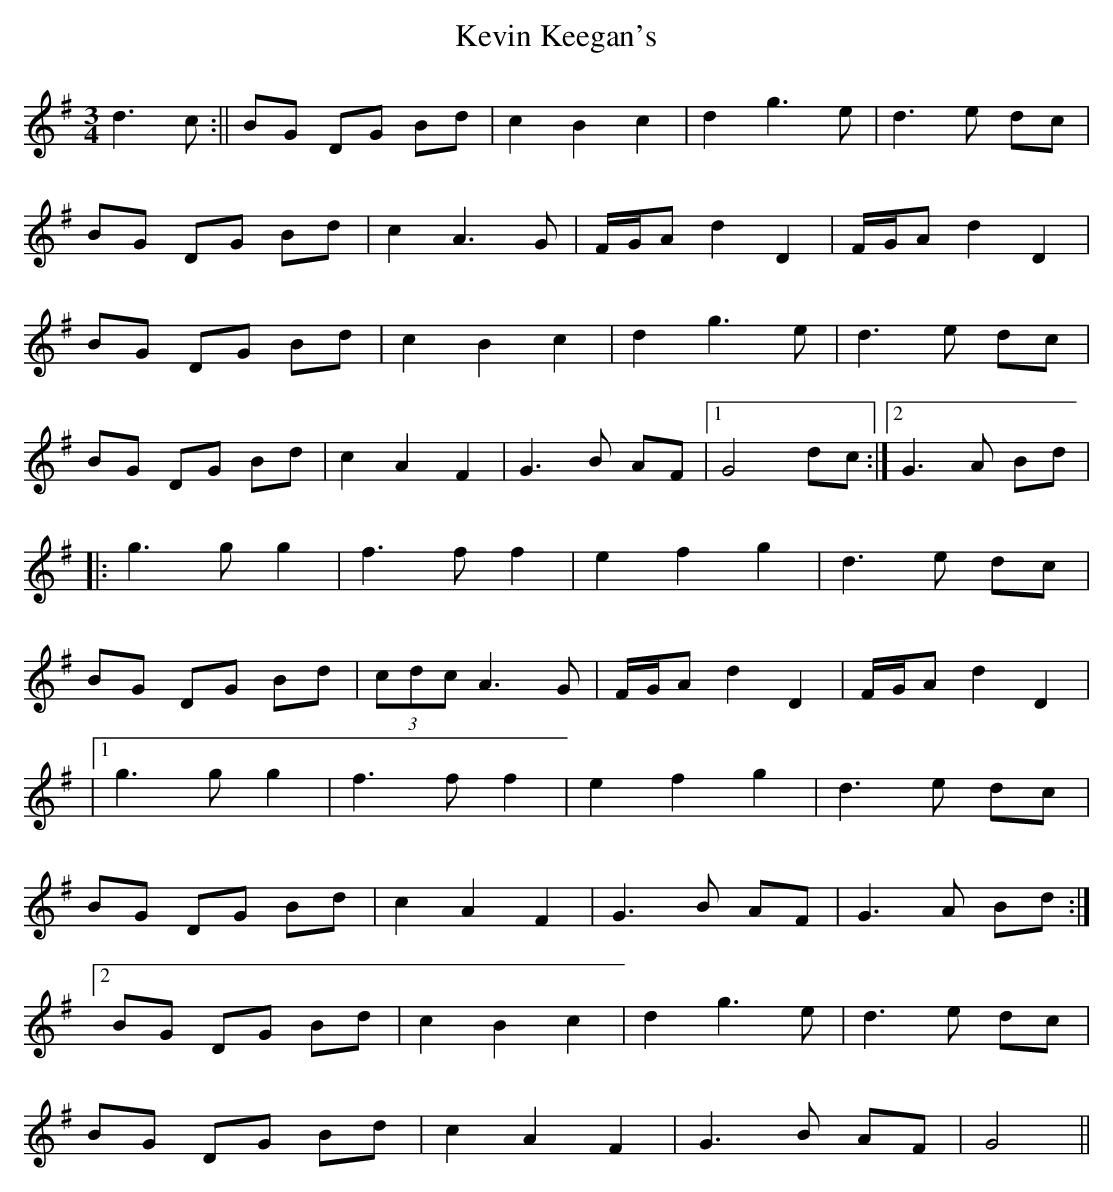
X:1
T: Kevin Keegan's
M: 3/4
L: 1/8
K: Gmaj
d3c:||BG DG Bd|c2 B2 c2|d2 g3e|d3e dc|
BG DG Bd|c2 A3G|F/G/A d2 D2|F/G/A d2 D2|
BG DG Bd|c2B2 c2|d2 g3e|d3e dc|
BG DG Bd|c2A2F2| G3B AF|1 G4 dc:|2 G3 A Bd|
|:g3 g g2|f3 f f2|e2 f2 g2|d3e dc|
BG DG Bd|(3cdc A3G|F/G/A d2 D2|F/G/A d2 D2|
|1 g3 g g2|f3 f f2|e2 f2 g2|d3e dc|
BG DG Bd|c2A2F2| G3B AF| G3 A Bd:|2
BG DG Bd|c2B2 c2|d2 g3e|d3e dc|
BG DG Bd|c2A2F2| G3B AF| G4 ||
